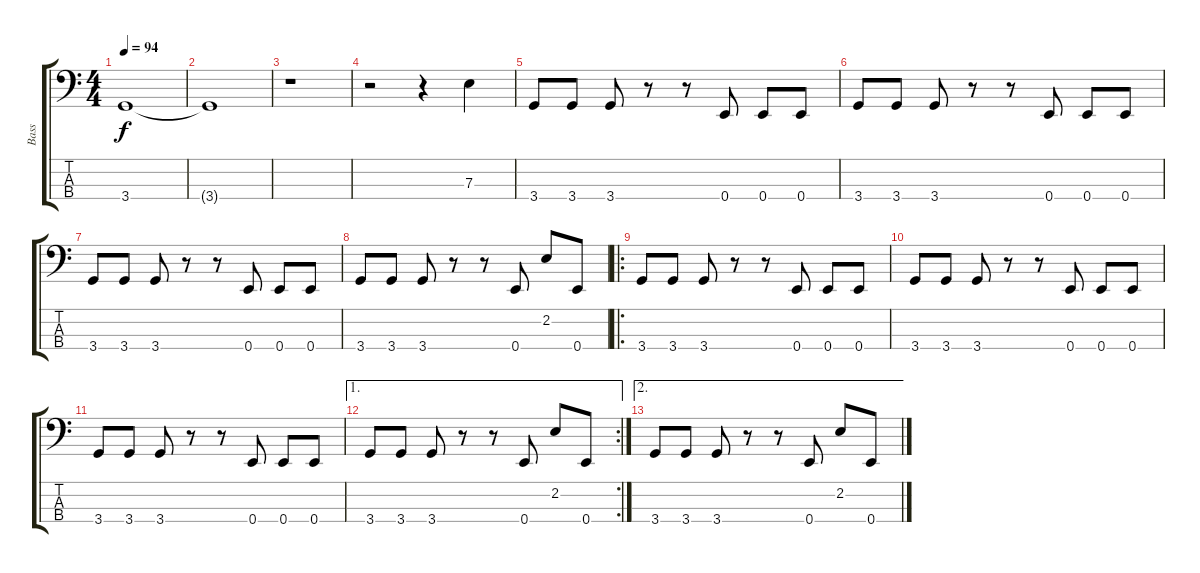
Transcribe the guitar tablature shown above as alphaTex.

\track ("Bass" "Bass") {instrument electricbassfinger}
\staff {score tabs}
\tuning (G2 D2 A1 E1) {hide}
\ts (4 4)
\tempo 94
\clef f4
\ks c
3.4.1{dy f} |
3.4{t}.1 |
r.1 |
r.2 r.4 7.3.4 |
3.4.8 3.4.8 3.4.8 r.8 r.8 0.4.8 0.4.8 0.4.8 |
3.4.8 3.4.8 3.4.8 r.8 r.8 0.4.8 0.4.8 0.4.8 |
3.4.8 3.4.8 3.4.8 r.8 r.8 0.4.8 0.4.8 0.4.8 |
3.4.8 3.4.8 3.4.8 r.8 r.8 0.4.8 2.2.8 0.4.8 |
\ro
3.4.8 3.4.8 3.4.8 r.8 r.8 0.4.8 0.4.8 0.4.8 |
3.4.8 3.4.8 3.4.8 r.8 r.8 0.4.8 0.4.8 0.4.8 |
3.4.8 3.4.8 3.4.8 r.8 r.8 0.4.8 0.4.8 0.4.8 |
\ae 1
\rc 2
3.4.8 3.4.8 3.4.8 r.8 r.8 0.4.8 2.2.8 0.4.8 |
\ae 2
3.4.8 3.4.8 3.4.8 r.8 r.8 0.4.8 2.2.8 0.4.8
